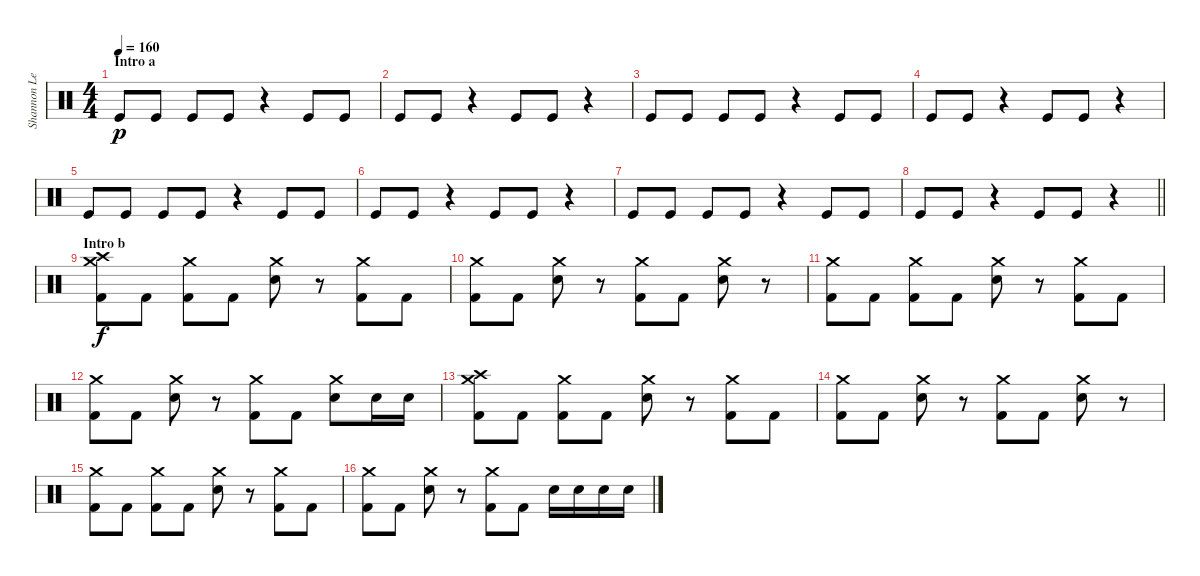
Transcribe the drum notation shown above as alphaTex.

\track ("Shannon Leto (Drums)" "Shannon Le") {instrument percussion}
\staff {score}
\articulation defaults
\ts (4 4)
\section ("" "Intro a")
\tempo 160
\clef neutral
\ks c "Kick (hit)".8{dy p} "Kick (hit)".8 "Kick (hit)".8 "Kick (hit)".8
r.4 "Kick (hit)".8 "Kick (hit)".8 |
"Kick (hit)".8 "Kick (hit)".8 r.4 "Kick (hit)".8 "Kick (hit)".8 r.4 |
"Kick (hit)".8 "Kick (hit)".8 "Kick (hit)".8 "Kick (hit)".8 r.4 "Kick (hit)".8 "Kick (hit)".8 |
"Kick (hit)".8 "Kick (hit)".8 r.4 "Kick (hit)".8 "Kick (hit)".8 r.4 |
"Kick (hit)".8 "Kick (hit)".8 "Kick (hit)".8 "Kick (hit)".8 r.4 "Kick (hit)".8 "Kick (hit)".8 |
"Kick (hit)".8 "Kick (hit)".8 r.4 "Kick (hit)".8 "Kick (hit)".8 r.4 |
"Kick (hit)".8 "Kick (hit)".8 "Kick (hit)".8 "Kick (hit)".8 r.4 "Kick (hit)".8 "Kick (hit)".8 |
\barLineRight lightlight "Kick (hit)".8 "Kick (hit)".8
r.4 "Kick (hit)".8 "Kick (hit)".8 r.4 |
\section ("" "Intro b")
("Crash medium (hit)" "Crash high (hit)" "Kick (hit) 2").8{dy f} "Kick (hit) 2".8 ("Crash medium (hit)" "Kick (hit) 2").8 "Kick (hit) 2".8 ("Crash medium (hit)" "Electric Snare (hit)").8 r.8 ("Crash medium (hit)" "Kick (hit) 2").8 "Kick (hit) 2".8 |
("Crash medium (hit)" "Kick (hit) 2").8 "Kick (hit) 2".8 ("Crash medium (hit)" "Electric Snare (hit)").8 r.8 ("Crash medium (hit)" "Kick (hit) 2").8 "Kick (hit) 2".8 ("Crash medium (hit)" "Electric Snare (hit)").8 r.8 |
("Crash medium (hit)" "Kick (hit) 2").8 "Kick (hit) 2".8 ("Crash medium (hit)" "Kick (hit) 2").8 "Kick (hit) 2".8 ("Crash medium (hit)" "Electric Snare (hit)").8 r.8 ("Crash medium (hit)" "Kick (hit) 2").8 "Kick (hit) 2".8 |
("Crash medium (hit)" "Kick (hit) 2").8 "Kick (hit) 2".8 ("Crash medium (hit)" "Electric Snare (hit)").8 r.8 ("Crash medium (hit)" "Kick (hit) 2").8 "Kick (hit) 2".8 ("Crash medium (hit)" "Electric Snare (hit)").8 "Electric Snare (hit)".16 "Electric Snare (hit)".16 |
("Crash medium (hit)" "Crash high (hit)" "Kick (hit) 2").8 "Kick (hit) 2".8 ("Crash medium (hit)" "Kick (hit) 2").8 "Kick (hit) 2".8 ("Crash medium (hit)" "Electric Snare (hit)").8 r.8 ("Crash medium (hit)" "Kick (hit) 2").8 "Kick (hit) 2".8 |
("Crash medium (hit)" "Kick (hit) 2").8 "Kick (hit) 2".8 ("Crash medium (hit)" "Electric Snare (hit)").8 r.8 ("Crash medium (hit)" "Kick (hit) 2").8 "Kick (hit) 2".8 ("Crash medium (hit)" "Electric Snare (hit)").8 r.8 |
("Crash medium (hit)" "Kick (hit) 2").8 "Kick (hit) 2".8 ("Crash medium (hit)" "Kick (hit) 2").8 "Kick (hit) 2".8 ("Crash medium (hit)" "Electric Snare (hit)").8 r.8 ("Crash medium (hit)" "Kick (hit) 2").8 "Kick (hit) 2".8 |
("Crash medium (hit)" "Kick (hit) 2").8 "Kick (hit) 2".8 ("Crash medium (hit)" "Electric Snare (hit)").8 r.8 ("Crash medium (hit)" "Kick (hit) 2").8 "Kick (hit) 2".8 "Electric Snare (hit)".16 "Electric Snare (hit)".16 "Electric Snare (hit)".16 "Electric Snare (hit)".16
